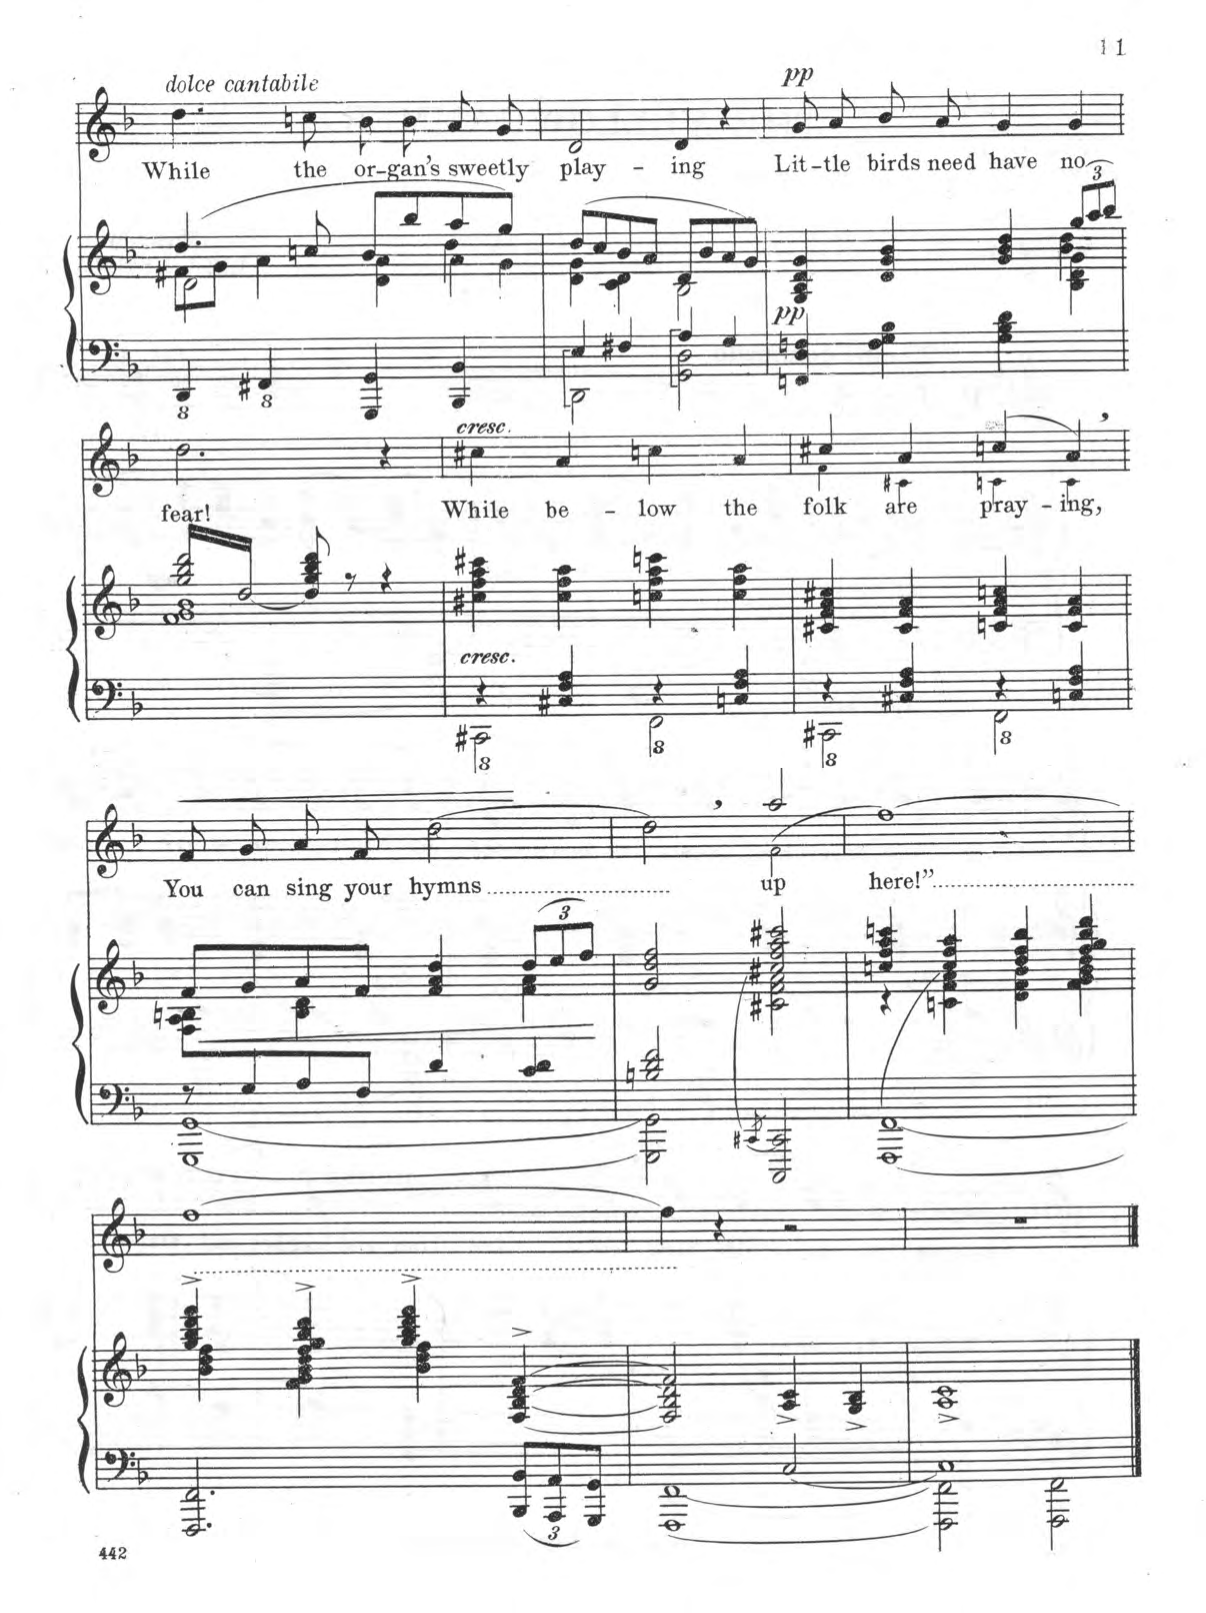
**kern	**kern	**dynam	**kern	**text	**dynam
*part2	*part2	*part2	*part1	*part1	*part1
*staff3	*staff2	*staff2/3	*staff1	*staff1	*staff1
*I"Piano	*	*	*I"Voice	*	*
*I'Pno	*	*	*	*	*
*clefF4	*clefG2	*	*clefG2	*	*
*k[b-]	*k[b-]	*	*k[b-]	*	*
*M4/4	*M4/4	*	*M4/4	*	*
*met(c)	*met(c)	*	*met(c)	*	*
=27	=27	=27	=27	=27	=27
*	*^	*	*	*	*
*	*	*^	*	*	*	*
!	!	!	!	!	!LO:TX:i:t=dolce cantabile	!	!
4DDD/ 4DD/	4.dd/	8f#X\L	2d\	.	4.dd\	While	.
.	.	8g\J	.	.	.	.	.
4FFF#X/ 4FF#X/	.	4a\	.	.	.	.	.
.	8ccn/	.	.	.	8ccn\	the	.
4GGG/ 4GG/	8b-/L	4d\ 4a\	4ryy	.	8b-\L	or-	.
.	8bb-/	.	.	.	8b-\J	-gan’s	.
4BBB-/ 4BB-/	8aa/	4dd\	8a\L	.	8a/L	sweet-	.
.	8gg/J	.	8g\J	.	8g/J	-ly	.
*	*	*v	*v	*	*	*	*
=28	=28	=28	=28	=28	=28	=28
*^	*	*	*	*	*	*
4E:/	2DD\	(8dd/L	4d\ 4g\	.	2d/	play-	.
.	.	8cc/	.	.	.	.	.
4F#X/	.	8b-/	4c\ 4d\	.	.	.	.
.	.	8a/J	.	.	.	.	.
4A/	2GG\: 2D\:	8d/L	2B-\	.	4d/	-ing	.
.	.	8b-/	.	.	.	.	.
4G/	.	8a/	.	.	4r	.	.
.	.	8g/J)	.	.	.	.	.
*v	*v	*	*	*	*	*	*
=29	=29	=29	=29	=29	=29	=29
*	*	*^	*	*	*	*
!	!	!	!	!LO:DY:b	!	!	!LO:DY:a
4FFn/ 4D/ 4Fn/	4G/ 4B-/ 4d/ 4g/	2.ryy	2.ryy	pp	8g/L	Lit-	pp
.	.	.	.	.	8a/J	-tle	.
4F\ 4G\ 4B-\	4d/ 4g/ 4b-/	.	.	.	8b-/L	birds	.
.	.	.	.	.	8a/J	need	.
4G\ 4B-\ 4d\	4g/ 4b-/ 4dd/	.	.	.	4g/	have	.
*	*Xbrackettup	*	*	*	*	*	*
4ryy	12gg/L	4b-\ 4dd\	4B-\ 4d\ 4g\	.	4g/	no	.
.	12aa/	.	.	.	.	.	.
.	12bb-/J	.	.	.	.	.	.
*	*	*v	*v	*	*	*	*
=30	=30	=30	=30	=30	=30	=30
*	*tremolo	*	*	*	*	*
1ryy	32gg/ 32bb-/ 32ddd/LLL	1f 1g 1b-	.	2.dd\	fear!	.
.	[32dd/	.	.	.	.	.
.	32gg/ 32bb-/ 32ddd/	.	.	.	.	.
.	[32dd/	.	.	.	.	.
.	32gg/ 32bb-/ 32ddd/	.	.	.	.	.
.	[32dd/	.	.	.	.	.
.	32gg/ 32bb-/ 32ddd/	.	.	.	.	.
.	[32dd/	.	.	.	.	.
.	32gg/ 32bb-/ 32ddd/	.	.	.	.	.
.	[32dd/	.	.	.	.	.
.	32gg/ 32bb-/ 32ddd/	.	.	.	.	.
.	[32dd/	.	.	.	.	.
.	32gg/ 32bb-/ 32ddd/	.	.	.	.	.
.	[32dd/	.	.	.	.	.
.	32gg/ 32bb-/ 32ddd/	.	.	.	.	.
.	32dd/JJJ	.	.	.	.	.
*	*Xtremolo	*	*	*	*	*
.	8dd/] 8gg/ 8bb-/ 8ddd/	.	.	.	.	.
.	.	.	.	.	.	.
.	.	.	.	.	.	.
.	.	.	.	.	.	.
.	8r	.	.	.	.	.
.	.	.	.	.	.	.
.	.	.	.	.	.	.
.	.	.	.	.	.	.
.	4r	.	.	4r	.	.
*	*v	*v	*	*	*	*
=31	=31	=31	=31	=31	=31
*^	*	*	*	*	*
!	!	!	!	!LO:TX:a:i:t=cresc.	!	!
!	!	!LO:TX:b:i:t=cresc.	!	!	!	!
4r	2CCC#X\ 2CC#X\	4cc#X\ 4ff\ 4aa\ 4ccc#X\	.	4cc#X\	While	.
4C#X/ 4F/ 4A/	.	4cc#\ 4ff\ 4aa\	.	4a/	be-	.
4r	2FFF\ 2FF\	4ccn\ 4ff\ 4aa\ 4cccn\	.	4ccn\	-low	.
4Cn/ 4F/ 4A/	.	4cc\ 4ff\ 4aa\	.	4a/	the	.
=32	=32	=32	=32	=32	=32	=32
*	*	*	*	*^	*	*
4r	2CCC#X\ 2CC#X\	4c#X/ 4f/ 4a/ 4cc#X/	.	4cc#X/	4f\	folk	.
4C#X/ 4F/ 4A/	.	4c#/ 4f/ 4a/	.	4a/	4c#X\	are	.
4r	2FFF\ 2FF\	4cn/ 4f/ 4a/ 4ccn/	.	(4ccn/	4cn\	pray-	.
4Cn/ 4F/ 4A/	.	4c/ 4f/ 4a/	.	4a,/)	4c\	-ing,	.
=33	=33	=33	=33	=33	=33	=33	=33
*	*^	*	*	*	*	*	*
!	!	!	!	!LO:HP:b	!	!	!	!LO:HP:b
*	*	*	*^	*	*	*	*	*
*	*	*	*	*^	*	*v	*v	*	*
8ryy	8r	[1GGG [1GG	8f/L	8F\ 8A\ 8Bn\L	4ryy	<	8f/L	You	<
8G/	4ryy	.	8g/	4.ryy	.	.	8g/J	can	.
8A/	.	.	8a/	.	4B\ 4d\	.	8a/L	sing	.
8F/J	8ryy	.	8f/J	.	.	.	8f/J	your	.
2ryy	4d/	.	4f/ 4a/ 4dd/	4ryy	2ryy	.	[>2dd\	hymns	.
.	4c/ 4d/	.	4f\ 4a\	12dd/L	.	.	.	.	.
.	.	.	.	12ee/	.	.	.	.	.
.	.	.	.	12ff/J	.	.	.	.	.
*v	*v	*v	*	*	*	*	*	*	*
*	*v	*v	*v	*	*	*	*
.	.	[	.	.	[
=34	=34	=34	=34	=34	=34
*^	*^	*	*^	*	*
2Bn/ 2d/ 2f/	2GGG\] 2GG\]	2g/ 2dd/ 2ff/	2ryy	.	2dd,\]	2ryy	.	.
.	[<8qCC#X/	.	.	.	.	.	.	.
2ryy	2CCC#j/ 2CC#/]	2cc#X/ 2ff/ 2aa/ 2ccc#X/	2c#X/ 2f/ 2a/	.	2aa/	(>2f\	up	.
*	*	*	*	*	*v	*v	*	*
=35	=35	=35	=35	=35	=35	=35	=35
4r	[1FFF [1FF	4ccn/ 4ff/ 4aa/ 4cccn/	4ryy	.	[1ff)	here!”	.
2.ryy	.	4cc/ 4ff/ 4aa/	(4cn/ 4f/ 4a/	.	.	.	.
.	.	4dd/ 4ff/ 4bb-/	4d/ 4f/ 4b-/	.	.	.	.
.	.	4ff/ 4gg/ 4bb-/ 4ddd/	4f/ 4g/ 4b-/ 4dd/	.	.	.	.
=36	=36	=36	=36	=36	=36	=36	=36
2.ryy	2.FFF/] 2.FF/]	4gg/^ 4bb-/^ 4ddd/^ 4fff/^	4b-\ 4dd\ 4ff\	.	1ff_	.	.
.	.	4ff/^ 4gg/^ 4bb-/^ 4ddd/^	4f\ 4g\ 4b-\ 4dd\	.	.	.	.
.	.	4gg/^ 4bb-/^ 4ddd/^ 4fff/^	4b-\ 4dd\ 4ff\	.	.	.	.
*Xbrackettup	*	*	*	*	*	*	*
12BBB-/ 12BB-/L	4ryy	[<4F/^ [4B-/^ [4d/^ [4f/^	4ryy	.	.	.	.
12AAA/ 12AA/	.	.	.	.	.	.	.
12GGG/ 12GG/J	.	.	.	.	.	.	.
*	*	*v	*v	*	*	*	*
=37	=37	=37	=37	=37	=37	=37
2ryy	[1FFF [1FF	2F/] 2B-/] 2d/] 2f/]	.	4ff\]	.	.
.	.	.	.	4r	.	.
[<2C/	.	4A/^ 4c/^	.	2r	.	.
.	.	4G/^ 4B-/^	.	.	.	.
=38	=38	=38	=38	=38	=38	=38
1C]	2FFF\] 2FF\]	1A^ 1c^	.	1r	.	.
.	2FFF\ 2FF\	.	.	.	.	.
*v	*v	*	*	*	*	*
==	==	==	==	==	==
*-	*-	*-	*-	*-	*-
